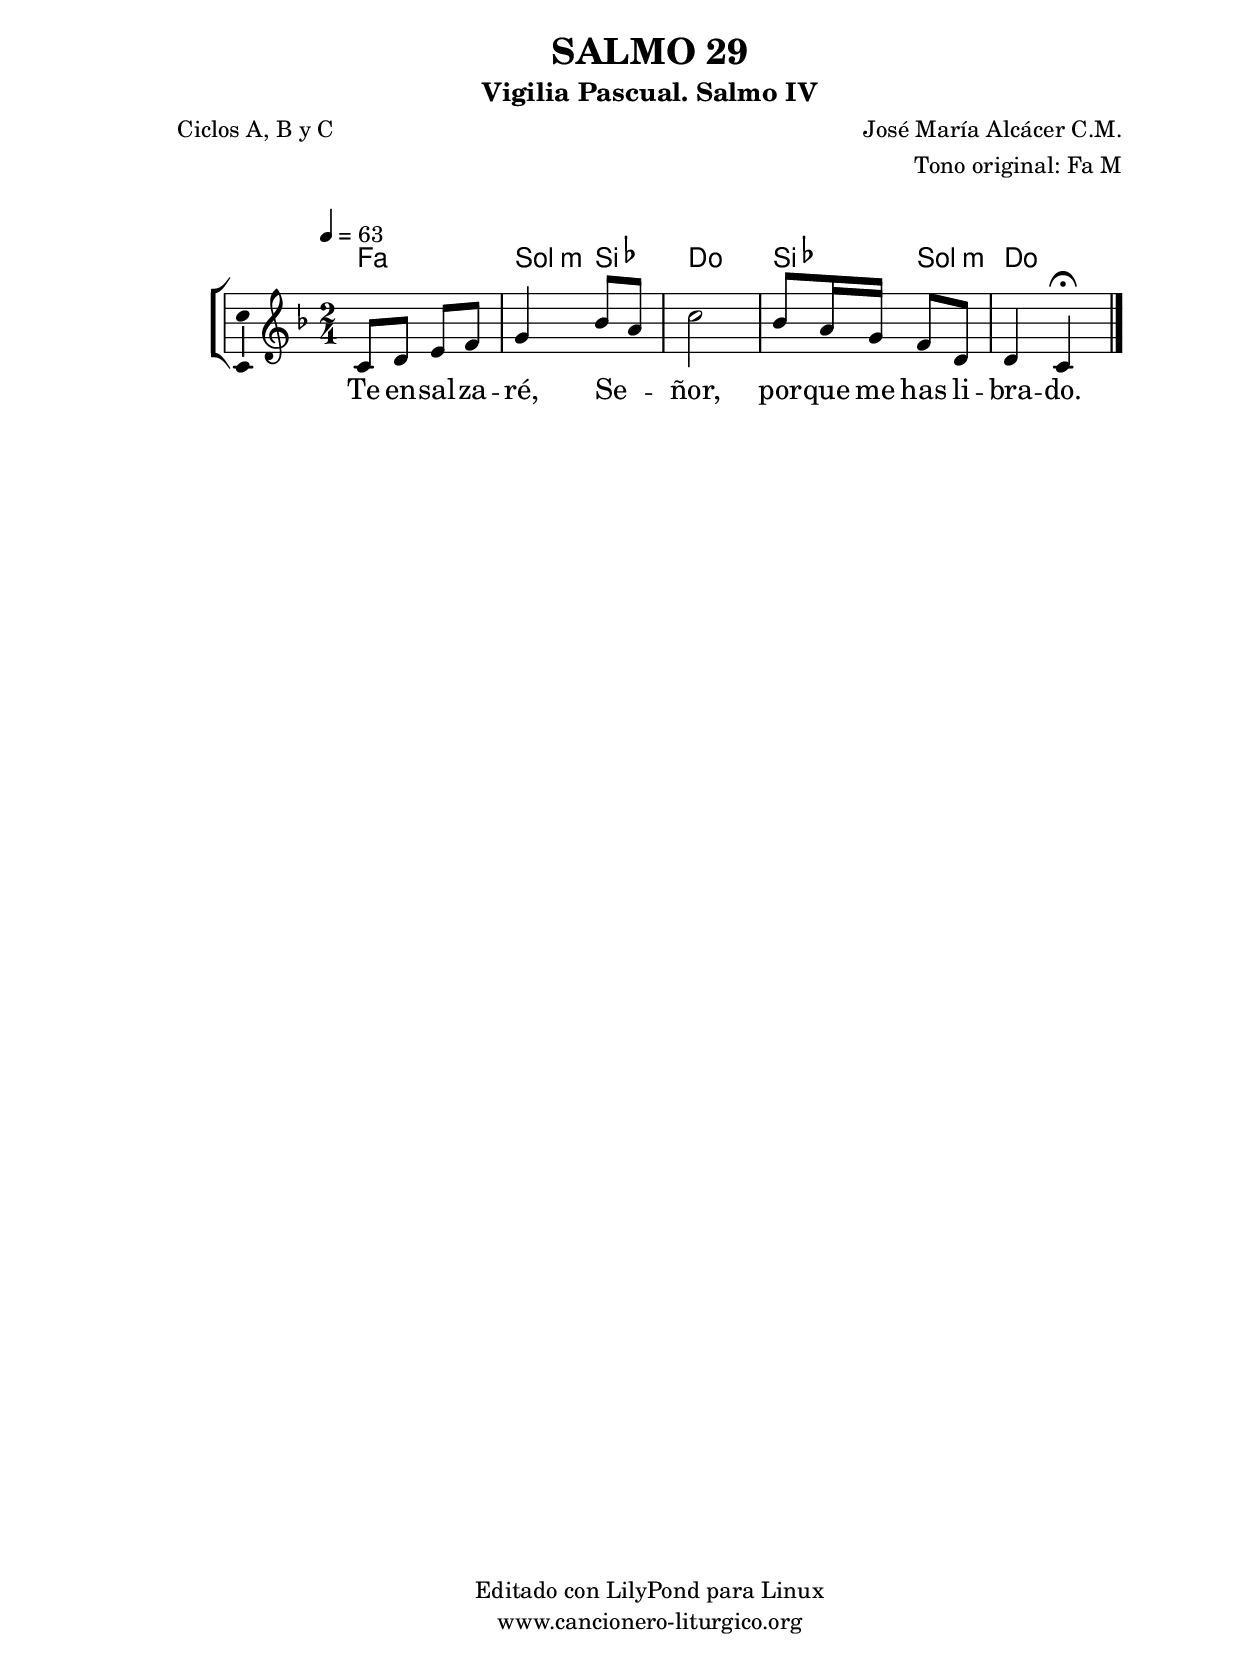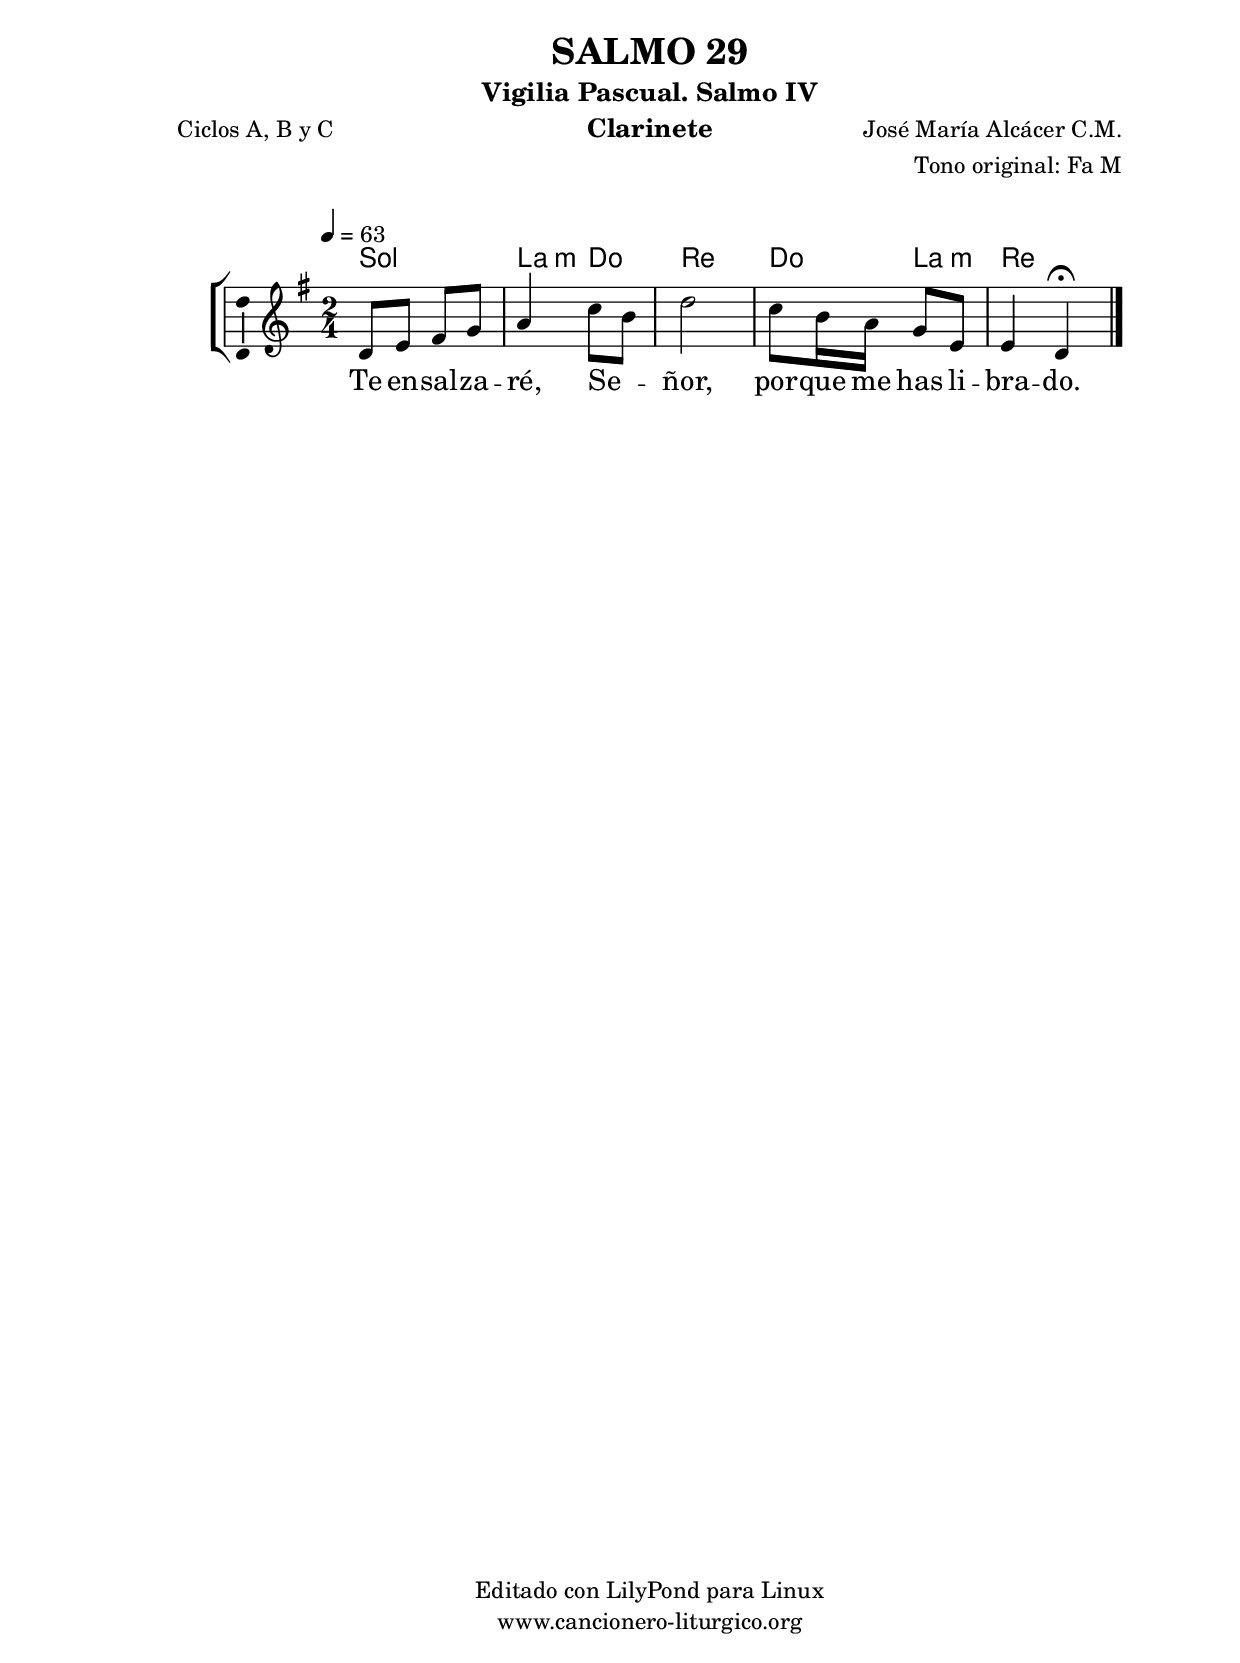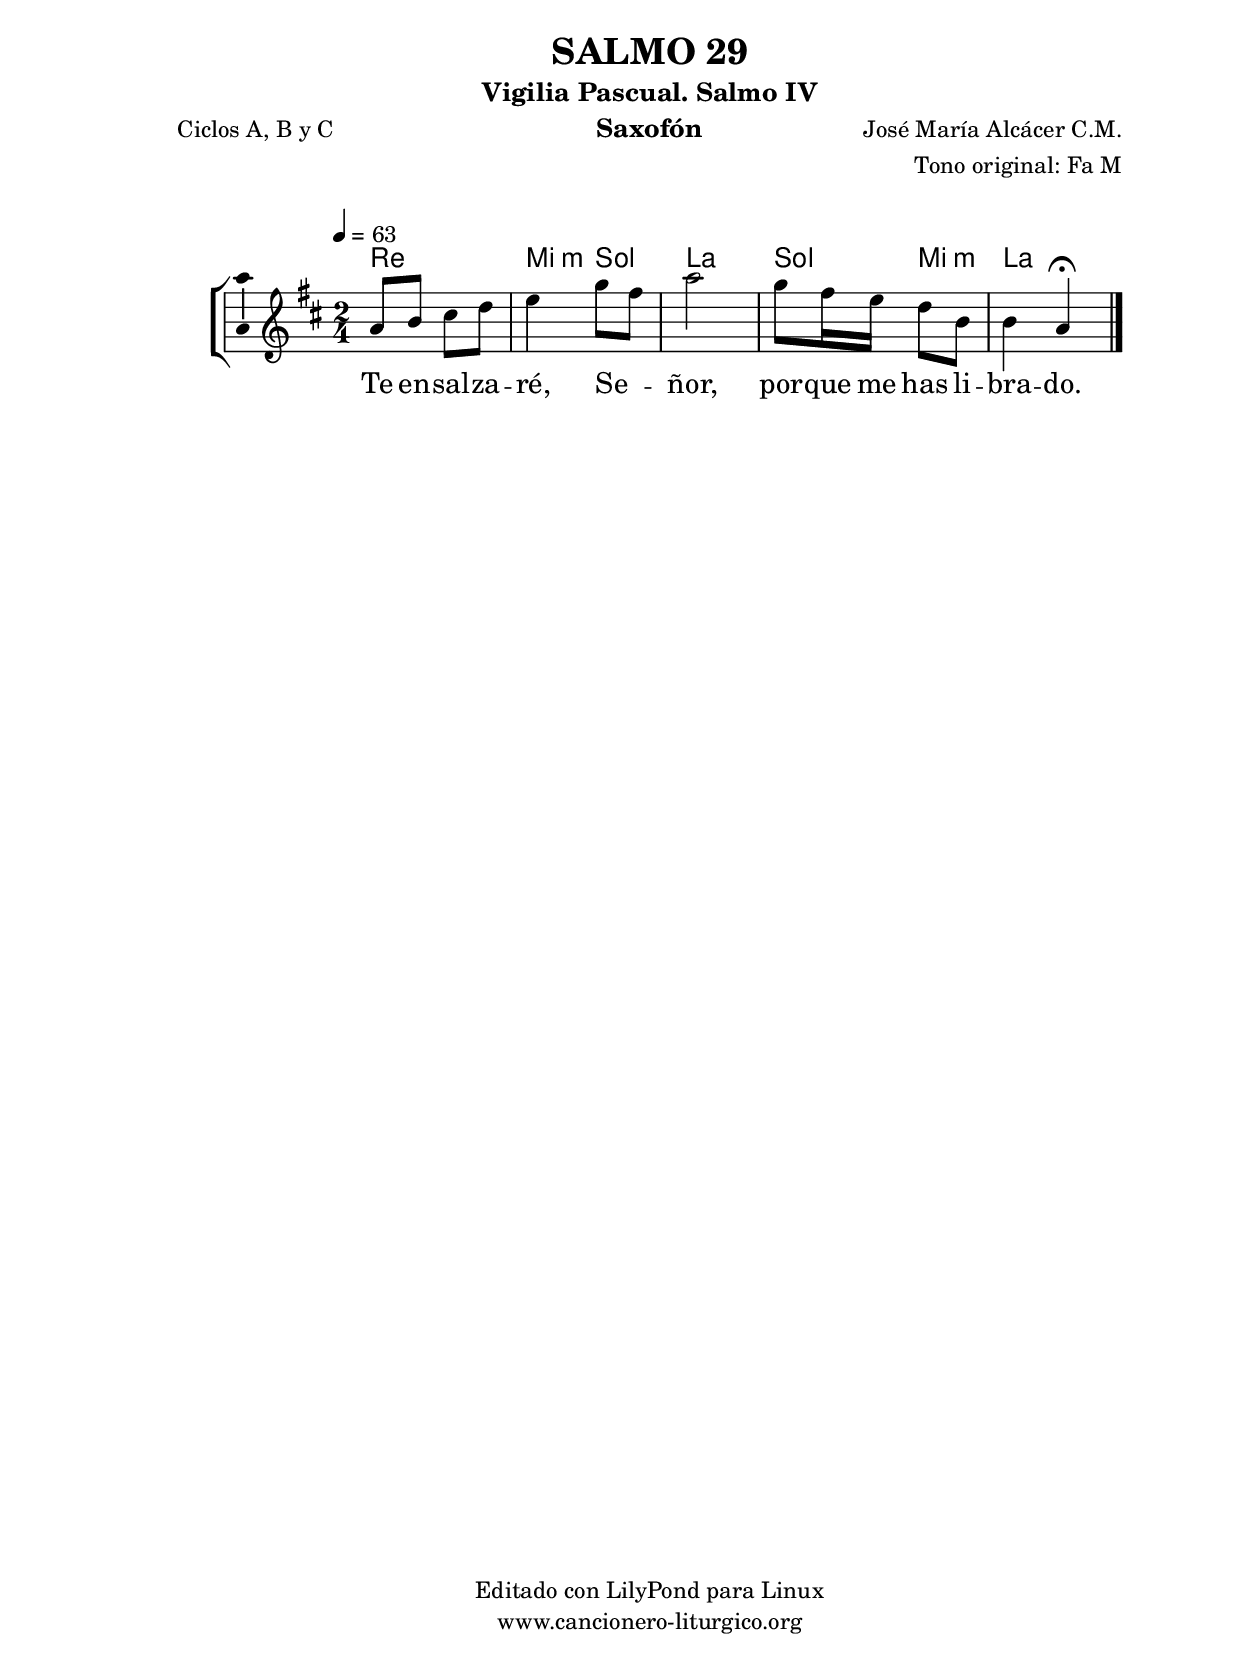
%
%para convertir .midi en .wav:
%timidity filename.midi -Ow -o finename.wav
%
%
%Para convertir de .wav a .mp3:
%lame -h -m j filename.wav
%
%
%para escuchar el midi:
%timidity nombrefichero.midi
%


%versión de lilypond para la que se ha escrito esta partitura:
\version "2.16.0"

	%Tamaño papel
	#(set-default-paper-size "a4")
	%Tamaño partitura
	#(set-global-staff-size 20)
	%No responde al pulsar sobre una nota
	#(ly:set-option 'point-and-click #f)

%parámetros del encabezamiento:
\header {
	title = "SALMO 29"
	subtitle = "Vigilia Pascual. Salmo IV"
	composer = "José María Alcácer C.M."
	poet = "Ciclos A, B y C"
	meter = ""
	arranger = "Tono original: Fa M"
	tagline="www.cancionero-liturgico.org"
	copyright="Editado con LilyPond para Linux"
	tiempo = "Pascua"
	usos = "Salmo"
	letra = "Te ensalzaré, Señor, porque me has librado."
	}

%parámetros asociados al papel:
\paper  {
	oddHeaderMarkup = \markup {\fill-line { \on-the-fly #not-first-page \fromproperty #'header:title \on-the-fly #not-first-page \fromproperty #'header:composer }}
	evenHeaderMarkup = \markup {\fill-line { \fromproperty #'header:composer \fromproperty #'header:title }}
	#(set-paper-size "a4")
	print-page-number = ##f
	first-page-number = 1
	print-first-page-number = ##f
%	head-separation = 3.0 \cm
	top-margin = 2.0 \cm
	bottom-margin = 0.5\cm
%%%	bottom-margin = -1.0\cm
	left-margin = 3.0 \cm
	line-width = 16.0 \cm 
	indent = 8\mm
	interscoreline = 2.\mm
	between-system-space = 15\mm
%	para que las partituras no llenen la hoja:
	ragged-bottom = ##t
%	idem para la última hoja:
	ragged-last-bottom = ##f
%	para que las partituras llenen el ancho del papel:
	ragged-last = ##f
	after-title-space = 2.5 \cm
%page-count=1
%system-count=8

	%Flexible Vertical Spacing
%	markup-markup-spacing =
%	#'((basic-distance . 15) (minimum-distance . 15) (padding . 3))
	markup-system-spacing =
	#'((basic-distance . 15) (minimum-distance . 15) (padding . 3))
	system-system-spacing =
	#'((basic-distance . 15) (minimum-distance . 15) (padding . 3))
	score-system-spacing =
	#'((basic-distance . 15) (minimum-distance . 15) (padding . 5))
%	top-system-spacing = % header
%	#'((basic-distance . 8) (minimum-distance . 0) (padding . 3))
%	top-markup-spacing =
%	#'((basic-distance . 20) (minimum-distance . 20) (padding . 3))
	last-bottom-spacing = % footer
	#'((basic-distance . 5) (minimum-distance . 5) (padding . 3))
%	score-markup-spacing =
%	#'((basic-distance . 16) (minimum-distance . 13) (padding . 3))

	}


%parámetros que afectan a toda la partitura:
global =  {
	%clave de sol (G):
	\clef G
	%armadura:
%	\transpose c a
	\key f \major
	\tempo 4=63
	\set Score.tempoHideNote = ##f
	}


acordes = {
	\italianChords
	\chordmode {
%	\transpose c a
{

f2 g4:m bes c2 bes4 g:m c2

	}
	}
}

melodia = 
%\transpose c a
{
	\relative c'{
	\time 2/4

c8 d e f
g4 bes8 a
c2
bes8 a16 g f8 d
d4 c \fermata

	\bar "|."
	}
	}


texto = \lyricmode {
Te en -- sal -- za -- ré, Se -- _ ñor,
por -- que me has li -- bra -- do.
	}


acordesStaff = \context ChordNames = acordesStaff <<
	\set chordChanges = ##t
	\acordes
	>>


vozStaff = \context Voice = vozStaff
\with {\consists "Ambitus_engraver"}
<<
%	\set Staff.instrumentName = ""
%	\set Staff.shortInstrumentName = ""
%	\set Staff.midiInstrument = #"clarinet"
%	\set Staff.midiInstrument = #"cello"
%	\set Staff.midiInstrument = #"flute"
	\set Staff.midiInstrument = #"electric guitar (jazz)"
%	\set Staff.midiInstrument = #"english horn"
%	\set Staff.midiInstrument = #"violin"
%	\set Staff.midiInstrument = #"glockenspiel"
	\set Staff.midiMinimumVolume = #0.7
	\set Staff.midiMaximumVolume = #0.9
	\global
	\melodia
	>>


textoStaff = \context Lyrics = textoStaff <<
	\lyricsto vozStaff \texto
	>>

\book {
	\score {
		\context ChoirStaff {
			\override StaffGroup.SystemStartBracket #'collapse-height = #1
			\override Score.SystemStartBar #'collapse-height = #1
			<<
			\acordesStaff
			\vozStaff
			\textoStaff
			>>
			}
		\layout {
	    		\context {
				\Lyrics
				\override LyricText #'font-size = #2
				}
	   		 \context {
				\Score
				%fontSize = #3
				\override StaffSymbol #'staff-space = #(magstep +3)
				%\override Beam #'thickness = #0.55
				%\override SpacingSpanner #'spacing-increment = #1.0
				%\override Slur #'height-limit = #1.5
				}
			}
		}
	\score {
		\unfoldRepeats
		\context ChoirStaff {
			<<
			\acordesStaff
			\vozStaff
			>>
			}
		\midi {
	  		\context {
	  			\Score
				tempoWholesPerMinute = #(ly:make-moment 70 4)
				}
			}
		}
	}

%Partitura para clarinete
#(define output-suffix "C")
\book {
	\header{
		instrument = "Clarinete"
		}
	\score {
		\context ChoirStaff {
			\override StaffGroup.SystemStartBracket #'collapse-height = #1
			\override Score.SystemStartBar #'collapse-height = #1
\transpose c d
			<<
			\acordesStaff
			\vozStaff
			\textoStaff
			>>
			}
		\layout {
	    		\context {
				\Lyrics
				\override LyricText #'font-size = #2
				}
	   		 \context {
				\Score
				%fontSize = #3
				\override StaffSymbol #'staff-space = #(magstep +3)
				%\override Beam #'thickness = #0.55
				%\override SpacingSpanner #'spacing-increment = #1.0
				%\override Slur #'height-limit = #1.5
				}
			}
		}
	}

%Partitura para saxofón
#(define output-suffix "S")
\book {
	\header{
		instrument = "Saxofón"
		}
	\score {
		\context ChoirStaff {
			\override StaffGroup.SystemStartBracket #'collapse-height = #1
			\override Score.SystemStartBar #'collapse-height = #1
\transpose c a
			<<
			\acordesStaff
			\vozStaff
			\textoStaff
			>>
			}
		\layout {
	    		\context {
				\Lyrics
				\override LyricText #'font-size = #2
				}
	   		 \context {
				\Score
				%fontSize = #3
				\override StaffSymbol #'staff-space = #(magstep +3)
				%\override Beam #'thickness = #0.55
				%\override SpacingSpanner #'spacing-increment = #1.0
				%\override Slur #'height-limit = #1.5
				}
			}
		}
	}

